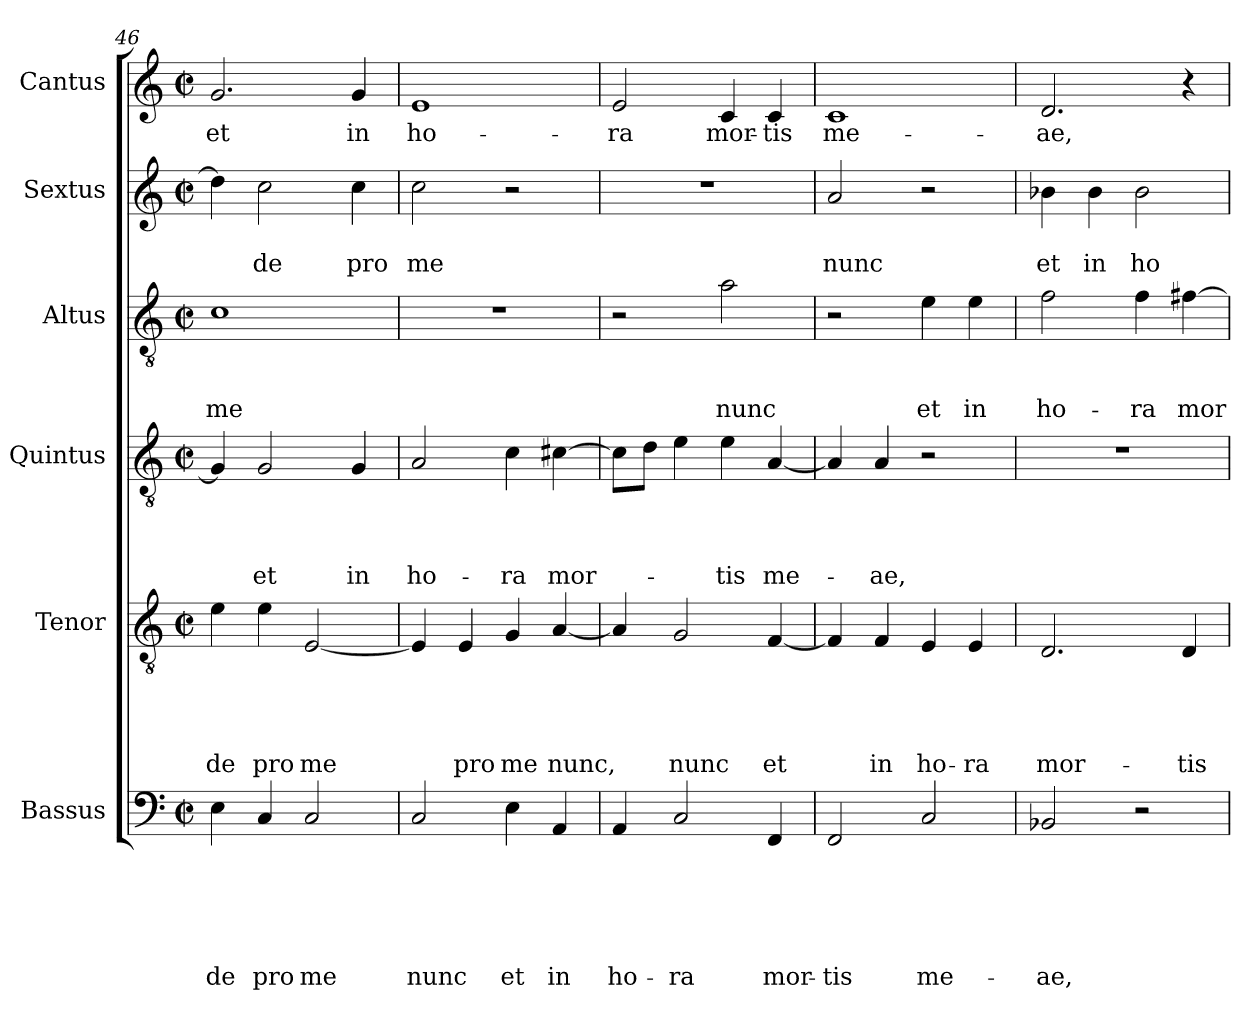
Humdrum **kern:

**kern	**text	**text	**text	**text	**text	**text	**kern	**text	**text	**text	**text	**text	**kern	**text	**text	**text	**text	**kern	**text	**text	**text	**kern	**text	**text	**kern	**text
*part6	*part6	*part6	*part6	*part6	*part6	*part6	*part5	*part5	*part5	*part5	*part5	*part5	*part4	*part4	*part4	*part4	*part4	*part3	*part3	*part3	*part3	*part2	*part2	*part2	*part1	*part1
*staff6	*staff6	*staff6	*staff6	*staff6	*staff6	*staff6	*staff5	*staff5	*staff5	*staff5	*staff5	*staff5	*staff4	*staff4	*staff4	*staff4	*staff4	*staff3	*staff3	*staff3	*staff3	*staff2	*staff2	*staff2	*staff1	*staff1
*I"Bassus	*	*	*	*	*	*	*I"Tenor	*	*	*	*	*	*I"Quintus	*	*	*	*	*I"Altus	*	*	*	*I"Sextus	*	*	*I"Cantus	*
*I'B.	*	*	*	*	*	*	*I'T.	*	*	*	*	*	*I'Q.	*	*	*	*	*I'A.	*	*	*	*I'S.	*	*	*I'C.	*
*clefF4	*	*	*	*	*	*	*clefGv2	*	*	*	*	*	*clefGv2	*	*	*	*	*clefGv2	*	*	*	*clefG2	*	*	*clefG2	*
*k[]	*	*	*	*	*	*	*k[]	*	*	*	*	*	*k[]	*	*	*	*	*k[]	*	*	*	*k[]	*	*	*k[]	*
*C:	*	*	*	*	*	*	*C:	*	*	*	*	*	*C:	*	*	*	*	*C:	*	*	*	*C:	*	*	*C:	*
*M2/2	*	*	*	*	*	*	*M2/2	*	*	*	*	*	*M2/2	*	*	*	*	*M2/2	*	*	*	*M2/2	*	*	*M2/2	*
*met(c|)	*	*	*	*	*	*	*met(c|)	*	*	*	*	*	*met(c|)	*	*	*	*	*met(c|)	*	*	*	*met(c|)	*	*	*met(c|)	*
=46	=46	=46	=46	=46	=46	=46	=46	=46	=46	=46	=46	=46	=46	=46	=46	=46	=46	=46	=46	=46	=46	=46	=46	=46	=46	=46
!	!	!	!	!	!	!LO:LY:b	!	!	!	!	!	!LO:LY:b	!	!	!	!	!	!	!	!	!LO:LY:b	!	!	!	!	!LO:LY:b
4E\	.	.	.	.	.	-de	4e\	.	.	.	.	-de	4G/]	.	.	.	.	1c	.	.	me	4dd\]	.	.	2.g/	et
!	!	!	!	!	!	!LO:LY:b	!	!	!	!	!	!LO:LY:b	!	!	!	!	!LO:LY:b	!	!	!	!	!	!	!LO:LY:b	!	!
4C/	.	.	.	.	.	pro	4e\	.	.	.	.	pro	2G/	.	.	.	et	.	.	.	.	2cc\	.	-de	.	.
!	!	!	!	!	!	!LO:LY:b	!	!	!	!	!	!LO:LY:b	!	!	!	!	!	!	!	!	!	!	!	!	!	!
2C/	.	.	.	.	.	me	[<2E/	.	.	.	.	me	.	.	.	.	.	.	.	.	.	.	.	.	.	.
!	!	!	!	!	!	!	!	!	!	!	!	!	!	!	!	!	!LO:LY:b	!	!	!	!	!	!	!LO:LY:b	!	!LO:LY:b
.	.	.	.	.	.	.	.	.	.	.	.	.	4G/	.	.	.	in	.	.	.	.	4cc\	.	pro	4g/	in
!!LO:LB:g=z
=47	=47	=47	=47	=47	=47	=47	=47	=47	=47	=47	=47	=47	=47	=47	=47	=47	=47	=47	=47	=47	=47	=47	=47	=47	=47	=47
!	!	!	!	!	!	!LO:LY:b	!	!	!	!	!	!	!	!	!	!	!LO:LY:b	!	!	!	!	!	!	!LO:LY:b	!	!LO:LY:b
2C/	.	.	.	.	.	nunc	4E/]	.	.	.	.	.	2A/	.	.	.	ho-	1r	.	.	.	2cc\	.	me	1e	ho-
!	!	!	!	!	!	!	!	!	!	!	!	!LO:LY:b	!	!	!	!	!	!	!	!	!	!	!	!	!	!
.	.	.	.	.	.	.	4E/	.	.	.	.	pro	.	.	.	.	.	.	.	.	.	.	.	.	.	.
!	!	!	!	!	!	!LO:LY:b	!	!	!	!	!	!LO:LY:b	!	!	!	!	!LO:LY:b	!	!	!	!	!	!	!	!	!
4E\	.	.	.	.	.	et	4G/	.	.	.	.	me	4c\	.	.	.	-ra	.	.	.	.	2r	.	.	.	.
!	!	!	!	!	!	!LO:LY:b	!	!	!	!	!	!LO:LY:b	!	!	!	!	!LO:LY:b	!	!	!	!	!	!	!	!	!
4AA/	.	.	.	.	.	in	[<4A/	.	.	.	.	nunc,	[>4c#X\	.	.	.	mor-	.	.	.	.	.	.	.	.	.
=48	=48	=48	=48	=48	=48	=48	=48	=48	=48	=48	=48	=48	=48	=48	=48	=48	=48	=48	=48	=48	=48	=48	=48	=48	=48	=48
!	!	!	!	!	!	!LO:LY:b	!	!	!	!	!	!	!	!	!	!	!	!	!	!	!	!	!	!	!	!LO:LY:b
4AA/	.	.	.	.	.	ho-	4A/]	.	.	.	.	.	8c#\L]	.	.	.	.	2r	.	.	.	1r	.	.	2e/	-ra
.	.	.	.	.	.	.	.	.	.	.	.	.	8d\J	.	.	.	.	.	.	.	.	.	.	.	.	.
!	!	!	!	!	!	!LO:LY:b	!	!	!	!	!	!LO:LY:b	!	!	!	!	!	!	!	!	!	!	!	!	!	!
2C/	.	.	.	.	.	-ra	2G/	.	.	.	.	nunc	4e\	.	.	.	.	.	.	.	.	.	.	.	.	.
!	!	!	!	!	!	!	!	!	!	!	!	!	!	!	!	!	!LO:LY:b	!	!	!	!LO:LY:b	!	!	!	!	!LO:LY:b
.	.	.	.	.	.	.	.	.	.	.	.	.	4e\	.	.	.	-tis	2a\	.	.	nunc	.	.	.	4c/	mor-
!	!	!	!	!	!	!LO:LY:b	!	!	!	!	!	!LO:LY:b	!	!	!	!	!LO:LY:b	!	!	!	!	!	!	!	!	!LO:LY:b
4FF/	.	.	.	.	.	mor-	[<4F/	.	.	.	.	et	[<4A/	.	.	.	me-	.	.	.	.	.	.	.	4c/	-tis
=49	=49	=49	=49	=49	=49	=49	=49	=49	=49	=49	=49	=49	=49	=49	=49	=49	=49	=49	=49	=49	=49	=49	=49	=49	=49	=49
!	!	!	!	!	!	!LO:LY:b	!	!	!	!	!	!	!	!	!	!	!	!	!	!	!	!	!	!LO:LY:b	!	!LO:LY:b
2FF/	.	.	.	.	.	-tis	4F/]	.	.	.	.	.	4A/]	.	.	.	.	2r	.	.	.	2a/	.	nunc	1c	me-
!	!	!	!	!	!	!	!	!	!	!	!	!LO:LY:b	!	!	!	!	!LO:LY:b	!	!	!	!	!	!	!	!	!
.	.	.	.	.	.	.	4F/	.	.	.	.	in	4A/	.	.	.	-ae,	.	.	.	.	.	.	.	.	.
!	!	!	!	!	!	!LO:LY:b	!	!	!	!	!	!LO:LY:b	!	!	!	!	!	!	!	!	!LO:LY:b	!	!	!	!	!
2C/	.	.	.	.	.	me-	4E/	.	.	.	.	ho-	2r	.	.	.	.	4e\	.	.	et	2r	.	.	.	.
!	!	!	!	!	!	!	!	!	!	!	!	!LO:LY:b	!	!	!	!	!	!	!	!	!LO:LY:b	!	!	!	!	!
.	.	.	.	.	.	.	4E/	.	.	.	.	-ra	.	.	.	.	.	4e\	.	.	in	.	.	.	.	.
=50	=50	=50	=50	=50	=50	=50	=50	=50	=50	=50	=50	=50	=50	=50	=50	=50	=50	=50	=50	=50	=50	=50	=50	=50	=50	=50
!	!	!	!	!	!	!LO:LY:b	!	!	!	!	!	!LO:LY:b	!	!	!	!	!	!	!	!	!LO:LY:b	!	!	!LO:LY:b	!	!LO:LY:b
2BB-X/	.	.	.	.	.	-ae,	2.D/	.	.	.	.	mor-	1r	.	.	.	.	2f\	.	.	ho-	4b-X\	.	et	2.d/	-ae,
!	!	!	!	!	!	!	!	!	!	!	!	!	!	!	!	!	!	!	!	!	!	!	!	!LO:LY:b	!	!
.	.	.	.	.	.	.	.	.	.	.	.	.	.	.	.	.	.	.	.	.	.	4b-\	.	in	.	.
!	!	!	!	!	!	!	!	!	!	!	!	!	!	!	!	!	!	!	!	!	!LO:LY:b	!	!	!LO:LY:b	!	!
2r	.	.	.	.	.	.	.	.	.	.	.	.	.	.	.	.	.	4f\	.	.	-ra	2b-\	.	ho-	.	.
!	!	!	!	!	!	!	!	!	!	!	!	!LO:LY:b	!	!	!	!	!	!	!	!	!LO:LY:b	!	!	!	!	!
.	.	.	.	.	.	.	4D/	.	.	.	.	-tis	.	.	.	.	.	[>4f#X\	.	.	mor-	.	.	.	4r	.
=	=	=	=	=	=	=	=	=	=	=	=	=	=	=	=	=	=	=	=	=	=	=	=	=	=	=
*-	*-	*-	*-	*-	*-	*-	*-	*-	*-	*-	*-	*-	*-	*-	*-	*-	*-	*-	*-	*-	*-	*-	*-	*-	*-	*-
